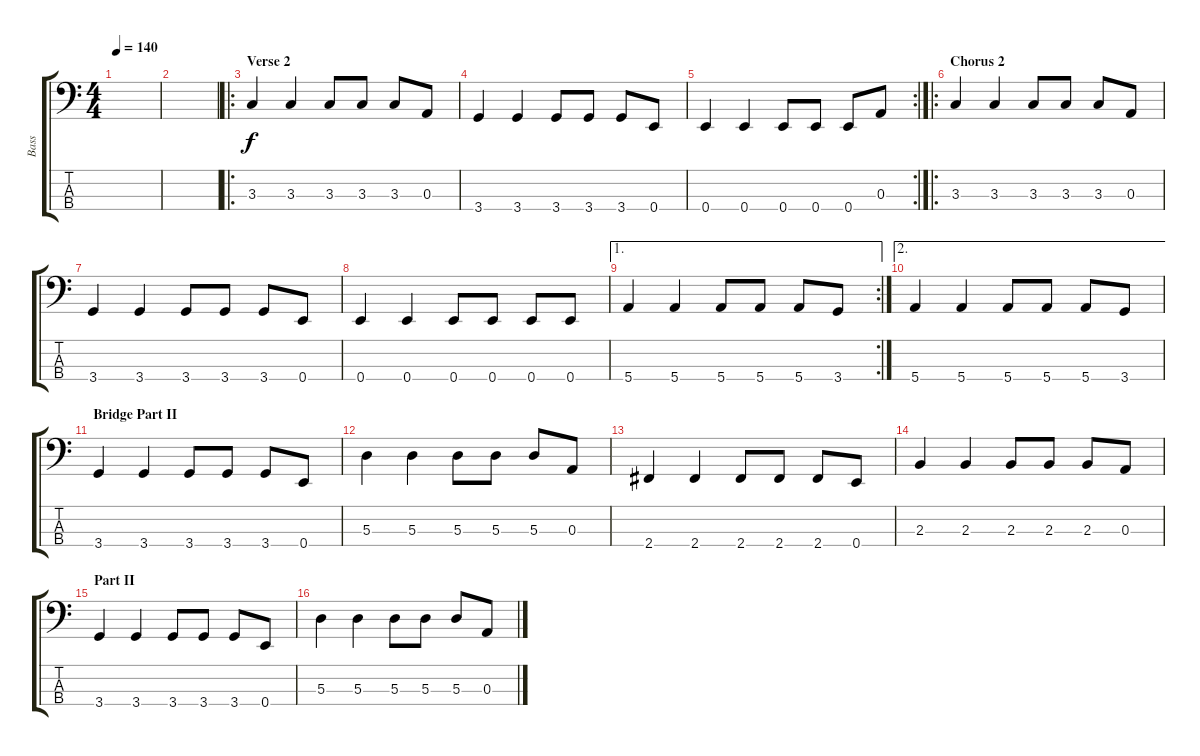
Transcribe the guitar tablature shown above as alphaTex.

\track ("Bass" "Bass") {instrument electricbassfinger}
\staff {score tabs}
\tuning (G2 D2 A1 E1) {hide}
\ts (4 4)
\tempo 140
\clef f4
\ks c
|
|
\ro
\section ("" "Verse 2")
3.3.4 3.3.4 3.3.8 3.3.8 3.3.8 0.3.8 |
3.4.4 3.4.4 3.4.8 3.4.8 3.4.8 0.4.8 |
\rc 2
0.4.4 0.4.4 0.4.8 0.4.8 0.4.8 0.3.8 |
\ro
\section ("" "Chorus 2")
3.3.4 3.3.4 3.3.8 3.3.8 3.3.8 0.3.8 |
3.4.4 3.4.4 3.4.8 3.4.8 3.4.8 0.4.8 |
0.4.4 0.4.4 0.4.8 0.4.8 0.4.8 0.4.8 |
\ae 1
\rc 2
5.4.4 5.4.4 5.4.8 5.4.8 5.4.8 3.4.8 |
\ae 2
5.4.4 5.4.4 5.4.8 5.4.8 5.4.8 3.4.8 |
\section ("" "Bridge Part II")
3.4.4 3.4.4 3.4.8 3.4.8 3.4.8 0.4.8 |
5.3.4 5.3.4 5.3.8 5.3.8 5.3.8 0.3.8 |
2.4.4 2.4.4 2.4.8 2.4.8 2.4.8 0.4.8 |
2.3.4 2.3.4 2.3.8 2.3.8 2.3.8 0.3.8 |
\section ("" "Part II")
3.4.4 3.4.4 3.4.8 3.4.8 3.4.8 0.4.8 |
5.3.4 5.3.4 5.3.8 5.3.8 5.3.8 0.3.8
